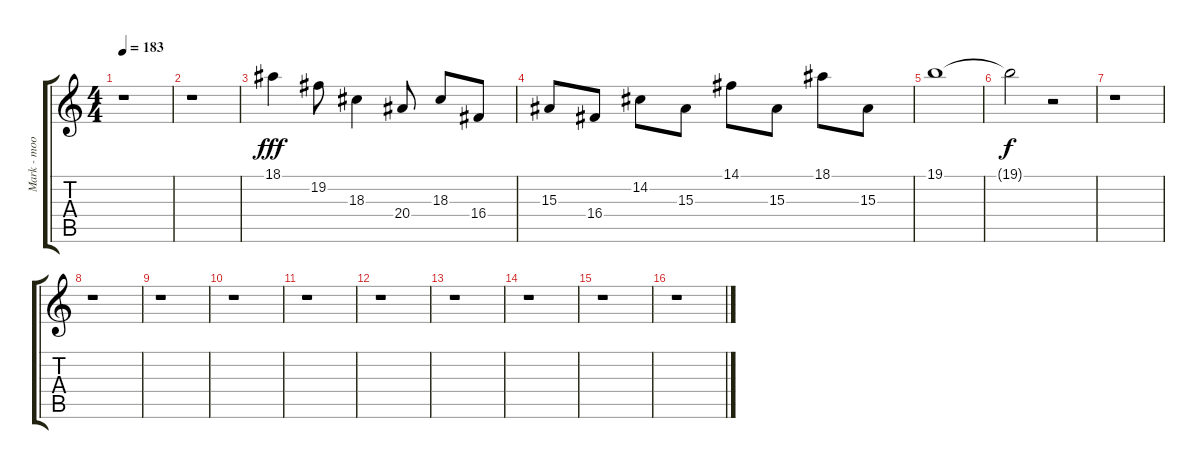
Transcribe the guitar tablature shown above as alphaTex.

\track ("Mark - moog solo's" "Mark - moo") {instrument pad3polysynth}
\staff {score tabs}
\tuning (E4 B3 G3 D3 A2 E2) {hide}
\ts (4 4)
\tempo 183
\clef g2
\ks c
r.1{dy f} |
r.1 |
18.1.4{dy fff} 19.2.8 18.3.4 20.4.8 18.3.8 16.4.8 |
15.3.8 16.4.8 14.2.8 15.3.8 14.1.8 15.3.8 18.1.8 15.3.8 |
19.1.1 |
19.1{t}.2{dy f} r.2 |
r.1 |
r.1 |
r.1 |
r.1 |
r.1 |
r.1 |
r.1 |
r.1 |
r.1 |
r.1
